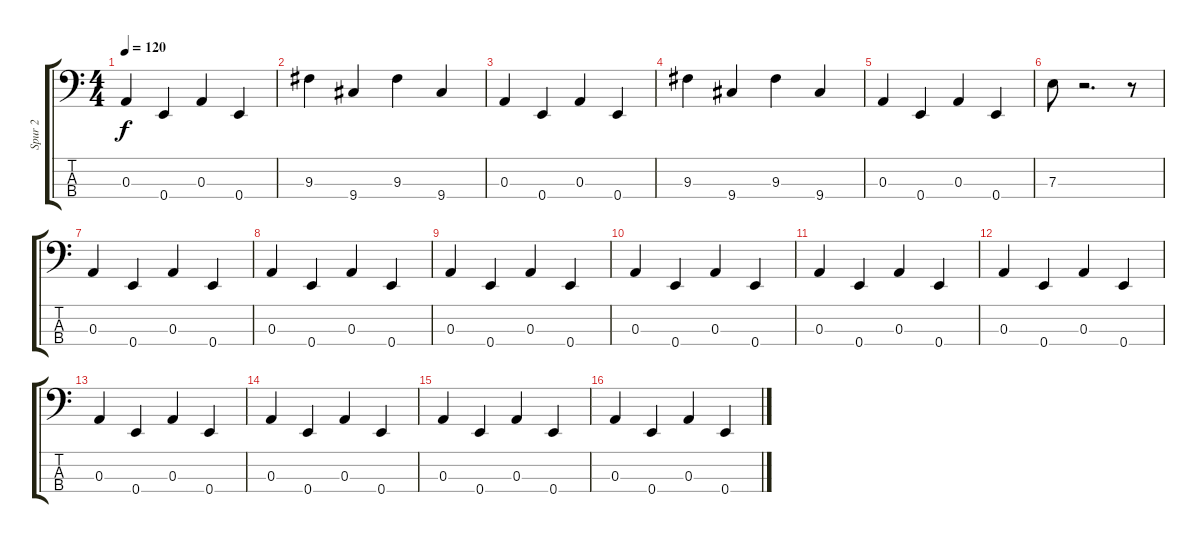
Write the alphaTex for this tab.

\track ("Spur 2" "Spur 2") {instrument electricbassfinger}
\staff {score tabs}
\tuning (G2 D2 A1 E1) {hide}
\ts (4 4)
\tempo 120
\clef f4
\ks c
0.3.4{dy f} 0.4.4 0.3.4 0.4.4 |
9.3.4 9.4.4 9.3.4 9.4.4 |
0.3.4 0.4.4 0.3.4 0.4.4 |
9.3.4 9.4.4 9.3.4 9.4.4 |
0.3.4 0.4.4 0.3.4 0.4.4 |
7.3.8 r.2{d} r.8 |
0.3.4 0.4.4 0.3.4 0.4.4 |
0.3.4 0.4.4 0.3.4 0.4.4 |
0.3.4 0.4.4 0.3.4 0.4.4 |
0.3.4 0.4.4 0.3.4 0.4.4 |
0.3.4 0.4.4 0.3.4 0.4.4 |
0.3.4 0.4.4 0.3.4 0.4.4 |
0.3.4 0.4.4 0.3.4 0.4.4 |
0.3.4 0.4.4 0.3.4 0.4.4 |
0.3.4 0.4.4 0.3.4 0.4.4 |
0.3.4 0.4.4 0.3.4 0.4.4
